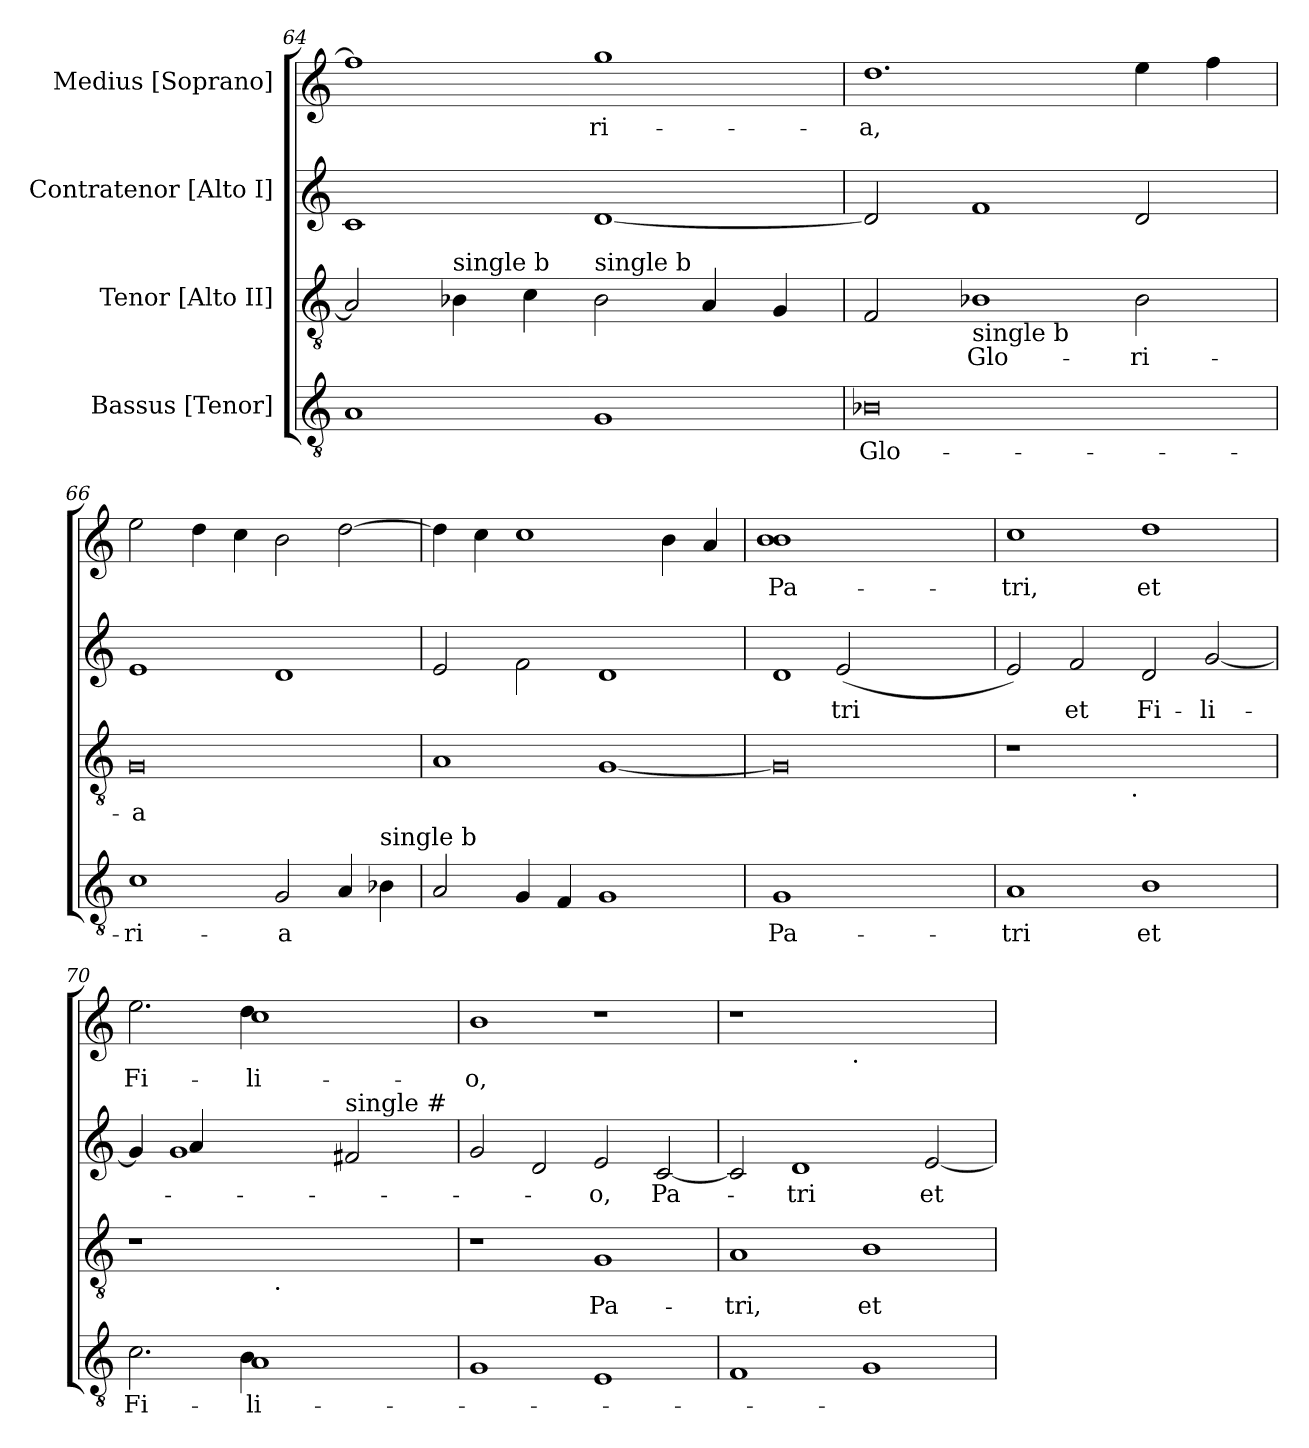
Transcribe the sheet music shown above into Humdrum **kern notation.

**kern	**text	**kern	**text	**kern	**text	**kern	**text
*part4	*part4	*part3	*part3	*part2	*part2	*part1	*part1
*staff4	*staff4	*staff3	*staff3	*staff2	*staff2	*staff1	*staff1
*I"Bassus [Tenor]	*	*I"Tenor [Alto II]	*	*I"Contratenor [Alto I]	*	*I"Medius [Soprano]	*
*clefGv2	*	*clefGv2	*	*clefG2	*	*clefG2	*
*k[]	*	*k[]	*	*k[]	*	*k[]	*
*C:	*	*C:	*	*C:	*	*C:	*
=64	=64	=64	=64	=64	=64	=64	=64
1A	.	2A/]	.	1c	.	1ff]	.
!	!	!LO:TX:a:t=single b	!	!	!	!	!
.	.	4B-\	.	.	.	.	.
.	.	4c\	.	.	.	.	.
!	!	!LO:TX:a:t=single b	!	!	!	!	!
!	!	!	!	!	!	!	!LO:LY:b
1G	.	2B-\	.	[<1d	.	1gg	-ri-
.	.	4A/	.	.	.	.	.
.	.	4G/	.	.	.	.	.
!!LO:LB:g=z
=65	=65	=65	=65	=65	=65	=65	=65
!	!LO:LY:b	!	!	!	!	!	!LO:LY:b
0B-X	Glo-	2F/	.	2d/]	.	1.dd	-a,
!	!	!LO:TX:b:t=single b	!	!	!	!	!
!	!	!	!LO:LY:b	!	!	!	!
.	.	1B-	Glo-	1f	.	.	.
!	!	!	!LO:LY:b	!	!	!	!
.	.	2B-\	-ri-	2d/	.	4ee\	.
.	.	.	.	.	.	4ff\	.
=66	=66	=66	=66	=66	=66	=66	=66
!	!LO:LY:b	!	!LO:LY:b	!	!	!	!
1c	-ri-	0G	-a	1e	.	2ee\	.
.	.	.	.	.	.	4dd\	.
.	.	.	.	.	.	4cc\	.
!	!LO:LY:b	!	!	!	!	!	!
2G/	-a	.	.	1d	.	2b\	.
4A/	.	.	.	.	.	[>2dd\	.
!LO:TX:a:t=single b	!	!	!	!	!	!	!
4B-\	.	.	.	.	.	.	.
=67	=67	=67	=67	=67	=67	=67	=67
2A/	.	1A	.	2e/	.	4dd\]	.
.	.	.	.	.	.	4cc\	.
4G/	.	.	.	2f\	.	1cc	.
4F/	.	.	.	.	.	.	.
1G	.	[<1G	.	1d	.	.	.
.	.	.	.	.	.	4b\	.
.	.	.	.	.	.	4a/	.
=68	=68	=68	=68	=68	=68	=68	=68
!	!LO:LY:b	!	!	!	!	!	!LO:LY:b
*	*	*	*	*^	*	*	*
1G	Pa-	0G]	.	1d	2ryy	.	1b 1b	Pa-
!	!	!	!	!	!	!LO:LY:b	!	!
.	.	.	.	.	(<2e/	tri	.	.
1ryy	.	.	.	1ryy	1ryy	.	1ryy	.
=69	=69	=69	=69	=69	=69	=69	=69	=69
!	!LO:LY:b	!	!	!	!	!	!	!LO:LY:b
*	*	*^	*	*v	*v	*	*	*
1A	-tri	1r	2ryy	.	2e/)	.	1cc	-tri,
!	!	!	!	!	!	!LO:LY:b	!	!
.	.	.	4...ryy	.	2f/	et	.	.
!	!	!	!LO:TX:b:t=.	!	!	!	!	!
.	.	.	1ryy	.	.	.	.	.
!	!LO:LY:b	!	!	!	!	!LO:LY:b	!	!LO:LY:b
1B	et	1ryy	.	.	2d/	Fi-	1dd	et
!	!	!	!	!	!	!LO:LY:b	!	!
.	.	.	.	.	[<2g/	-li-	.	.
.	.	.	32ryy	.	.	.	.	.
=70	=70	=70	=70	=70	=70	=70	=70	=70
!	!LO:LY:b	!	!	!	!	!	!	!LO:LY:b
*^	*	*	*	*	*^	*	*^	*
2.c\	2.ryy	Fi-	1r	2ryy	.	4g/]	4ryy	.	2.ee\	2.ryy	Fi-
.	.	.	.	.	.	1g	4a/	.	.	.	.
.	.	.	.	4ryy	.	.	1ryy	.	.	.	.
!	!	!LO:LY:b	!	!	!	!	!	!	!	!	!LO:LY:b
1A	4B\	-li-	.	16.ryy	.	.	.	.	1cc	4dd\	-li-
!	!	!	!	!LO:TX:b:t=.	!	!	!	!	!	!	!
.	.	.	.	2ryy	.	.	.	.	.	.	.
.	2.ryy	.	2.ryy	.	.	.	.	.	.	2.ryy	.
!	!	!	!	!	!	!LO:TX:a:t=single #	!	!	!	!	!
.	.	.	.	.	.	2f#/	.	.	.	.	.
.	.	.	.	4ryy	.	.	.	.	.	.	.
.	.	.	.	.	.	.	4ryy	.	.	.	.
.	.	.	.	8ryy	.	.	.	.	.	.	.
.	.	.	.	32ryy	.	.	.	.	.	.	.
!!LO:PB:g=z
=71	=71	=71	=71	=71	=71	=71	=71	=71	=71	=71	=71
!	!	!	!	!	!	!	!	!	!	!	!LO:LY:b
*v	*v	*	*	*	*	*v	*v	*	*v	*v	*
*	*	*v	*v	*	*	*	*	*
1G	.	1r	.	2g/	.	1b	-o,
.	.	.	.	2d/	.	.	.
!	!	!	!LO:LY:b	!	!LO:LY:b	!	!
1E	.	1G	Pa-	2e/	-o,	1r	.
!	!	!	!	!	!LO:LY:b	!	!
.	.	.	.	[<2c/	Pa-	.	.
=72	=72	=72	=72	=72	=72	=72	=72
!	!	!	!LO:LY:b	!	!	!	!
*	*	*	*	*	*	*^	*
1F	.	1A	-tri,	2c/]	.	1r	2ryy	.
!	!	!	!	!	!LO:LY:b	!	!	!
.	.	.	.	1d	-tri	.	4...ryy	.
!	!	!	!	!	!	!	!LO:TX:b:t=.	!
.	.	.	.	.	.	.	1ryy	.
!	!	!	!LO:LY:b	!	!	!	!	!
1G	.	1B	et	.	.	1ryy	.	.
!	!	!	!	!	!LO:LY:b	!	!	!
.	.	.	.	[<2e/	et	.	.	.
.	.	.	.	.	.	.	32ryy	.
*	*	*	*	*	*	*v	*v	*
=	=	=	=	=	=	=	=
*-	*-	*-	*-	*-	*-	*-	*-
